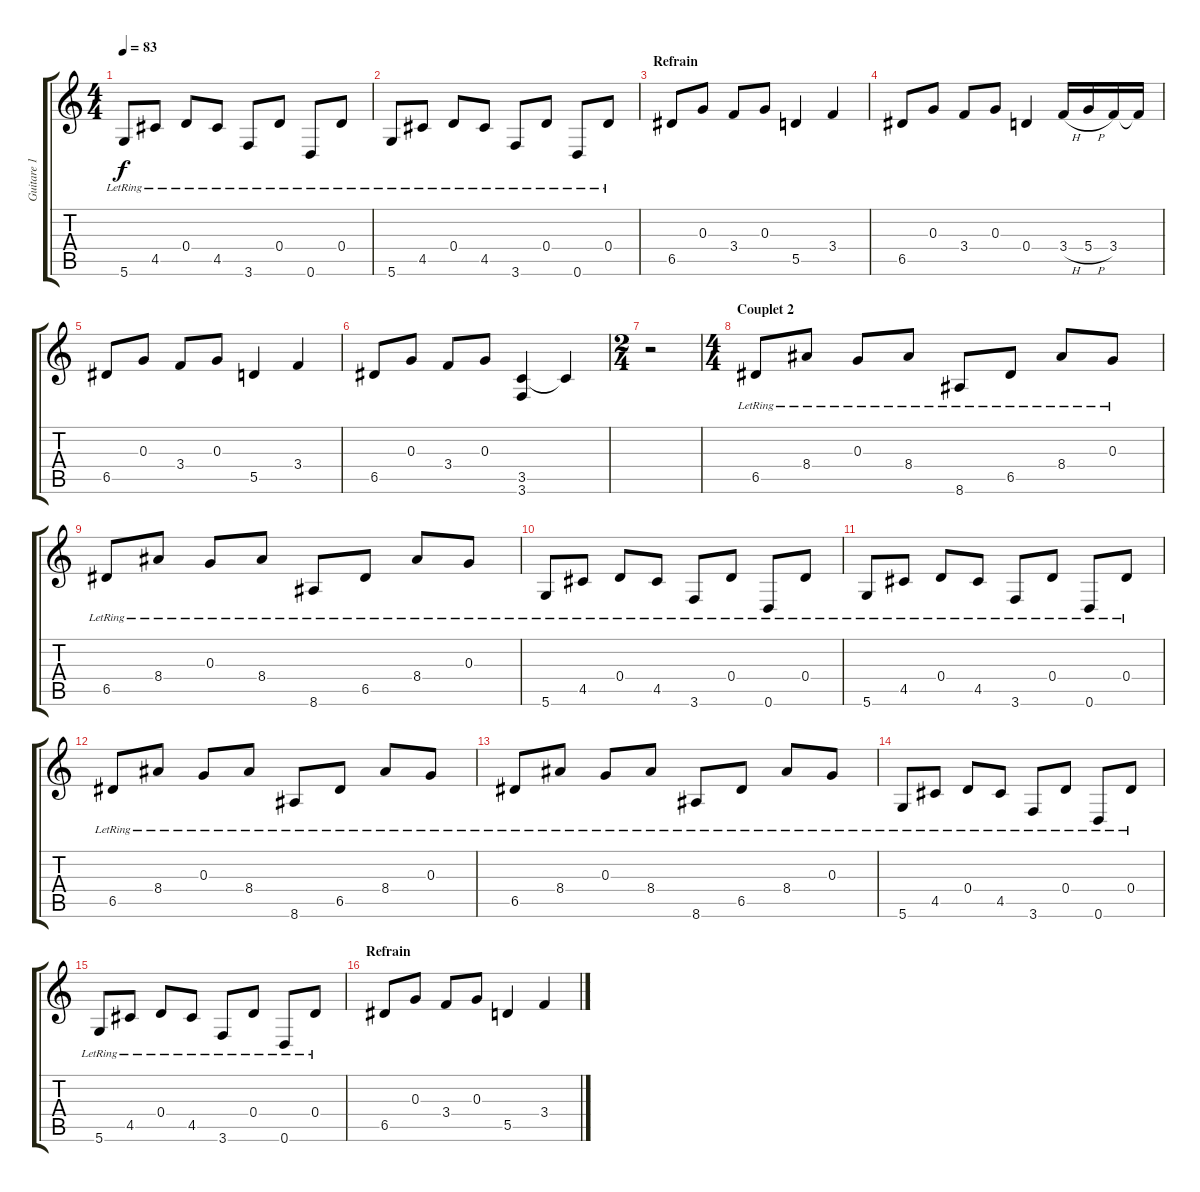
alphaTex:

\track ("Guitare 1 - clean" "Guitare 1 ") {instrument electricguitarclean}
\staff {score tabs}
\tuning (E4 B3 G3 D3 A2 D2) {hide}
\ts (4 4)
\tempo 83
\clef g2
\ks c
5.6{lr}.8{dy f} 4.5{lr}.8 0.4{lr}.8 4.5{lr}.8 3.6{lr}.8 0.4{lr}.8 0.6{lr}.8 0.4{lr}.8 |
5.6{lr}.8 4.5{lr}.8 0.4{lr}.8 4.5{lr}.8 3.6{lr}.8 0.4{lr}.8 0.6{lr}.8 0.4{lr}.8 |
\section ("" "Refrain")
6.5.8 0.3.8 3.4.8 0.3.8 5.5.4 3.4.4 |
6.5.8 0.3.8 3.4.8 0.3.8 0.4.4 3.4{h}.16 5.4{h}.16 3.4.16 3.4{t}.16 |
6.5.8 0.3.8 3.4.8 0.3.8 5.5.4 3.4.4 |
6.5.8 0.3.8 3.4.8 0.3.8 (3.5 3.6).4 3.5{t}.4 |
\ts (2 4)
r.2 |
\ts (4 4)
\section ("" "Couplet 2")
6.5{lr}.8 8.4{lr}.8 0.3{lr}.8 8.4{lr}.8 8.6{lr}.8 6.5{lr}.8 8.4{lr}.8 0.3{lr}.8 |
6.5{lr}.8 8.4{lr}.8 0.3{lr}.8 8.4{lr}.8 8.6{lr}.8 6.5{lr}.8 8.4{lr}.8 0.3{lr}.8 |
5.6{lr}.8 4.5{lr}.8 0.4{lr}.8 4.5{lr}.8 3.6{lr}.8 0.4{lr}.8 0.6{lr}.8 0.4{lr}.8 |
5.6{lr}.8 4.5{lr}.8 0.4{lr}.8 4.5{lr}.8 3.6{lr}.8 0.4{lr}.8 0.6{lr}.8 0.4{lr}.8 |
6.5{lr}.8 8.4{lr}.8 0.3{lr}.8 8.4{lr}.8 8.6{lr}.8 6.5{lr}.8 8.4{lr}.8 0.3{lr}.8 |
6.5{lr}.8 8.4{lr}.8 0.3{lr}.8 8.4{lr}.8 8.6{lr}.8 6.5{lr}.8 8.4{lr}.8 0.3{lr}.8 |
5.6{lr}.8 4.5{lr}.8 0.4{lr}.8 4.5{lr}.8 3.6{lr}.8 0.4{lr}.8 0.6{lr}.8 0.4{lr}.8 |
5.6{lr}.8 4.5{lr}.8 0.4{lr}.8 4.5{lr}.8 3.6{lr}.8 0.4{lr}.8 0.6{lr}.8 0.4{lr}.8 |
\section ("" "Refrain")
6.5.8 0.3.8 3.4.8 0.3.8 5.5.4 3.4.4
